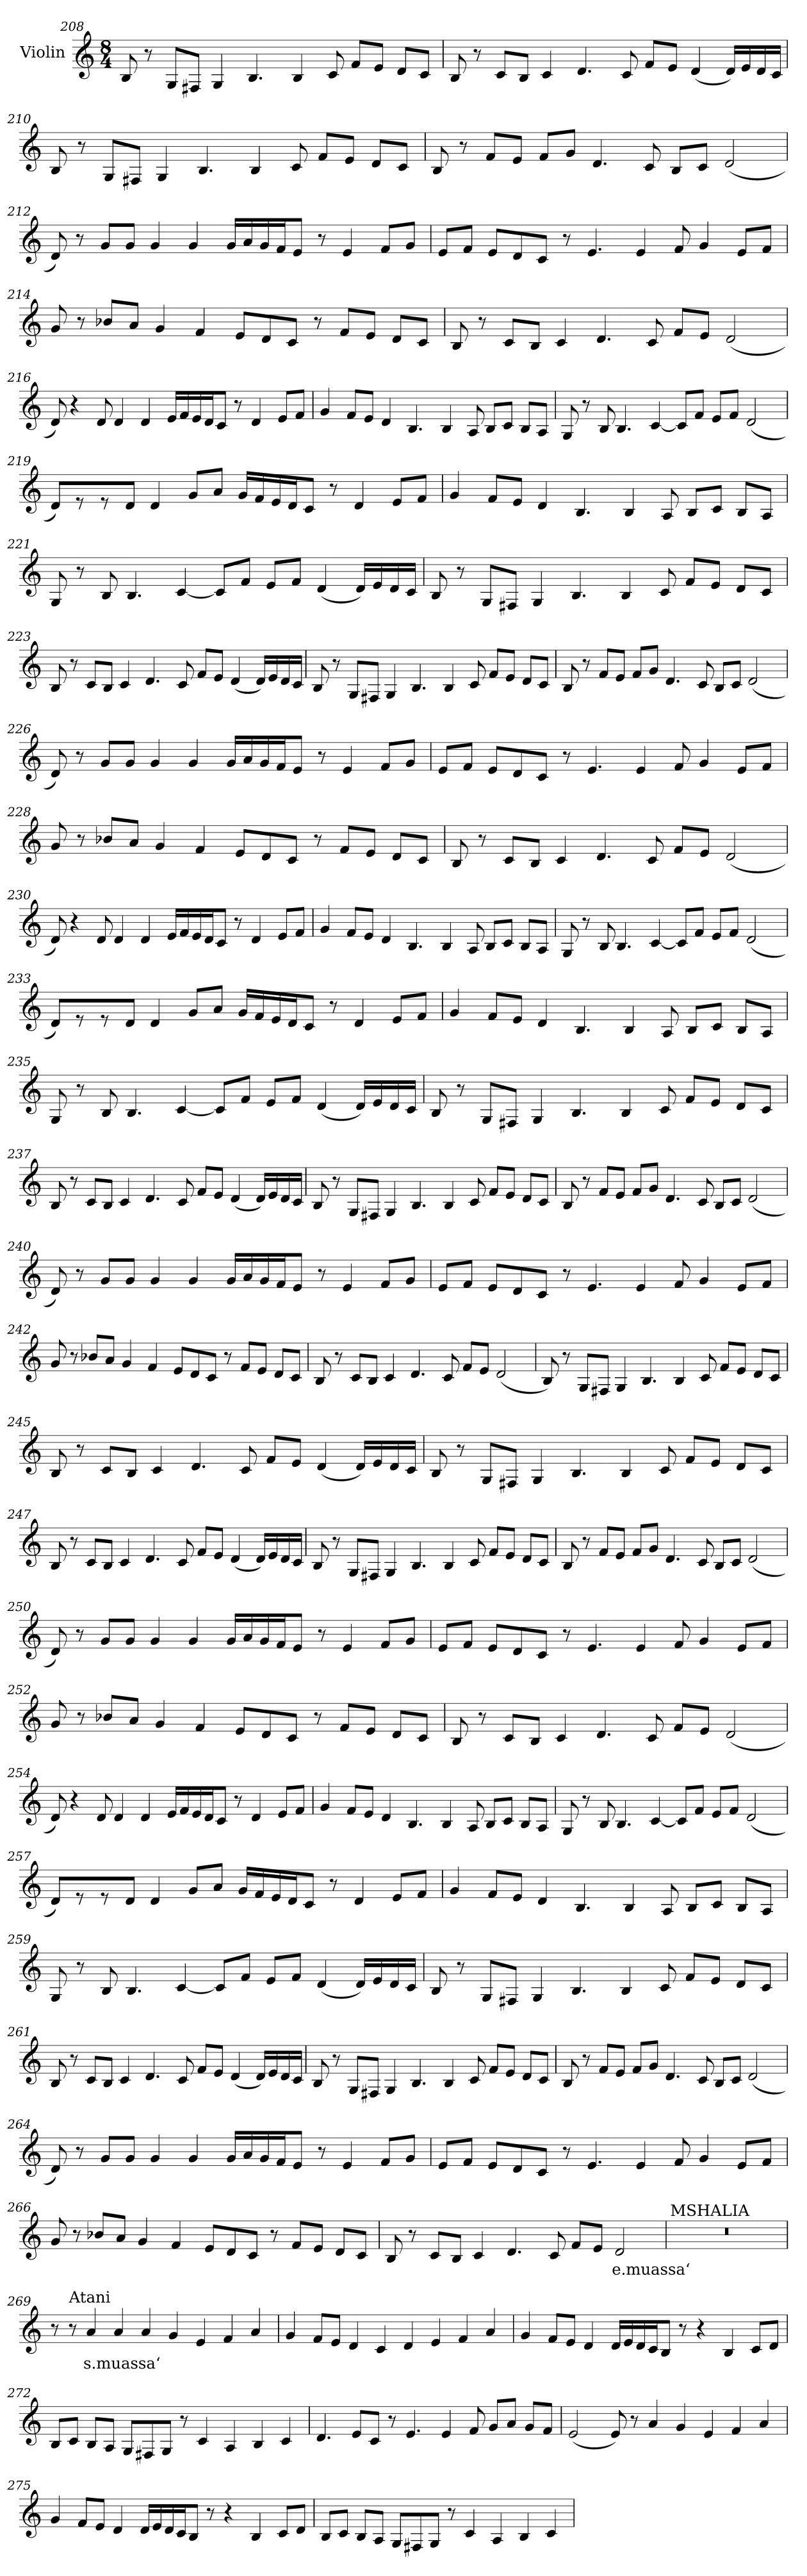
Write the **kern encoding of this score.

**kern	**text
*part1	*part1
*staff1	*staff1
*I"Violin	*
*clefG2	*
*k[]	*
*M8/4	*
=208	=208
8B/	.
8r	.
8G/L	.
8F#X/J	.
4G/	.
4.B/	.
4B/	.
8c/	.
8f/L	.
8e/J	.
8d/L	.
8c/J	.
!!LO:LB:g=z
=209	=209
8B/	.
8r	.
8c/L	.
8B/J	.
4c/	.
4.d/	.
8c/	.
8f/L	.
8e/J	.
(<4d/	.
16d/LL)	.
16e/	.
16d/	.
16c/JJ	.
=210	=210
8B/	.
8r	.
8G/L	.
8F#X/J	.
4G/	.
4.B/	.
4B/	.
8c/	.
8f/L	.
8e/J	.
8d/L	.
8c/J	.
!!LO:LB:g=z
=211	=211
8B/	.
8r	.
8f/L	.
8e/J	.
8f/L	.
8g/J	.
4.d/	.
8c/	.
8B/L	.
8c/J	.
(<2d/	.
=212	=212
8d/)	.
8r	.
8g/L	.
8g/J	.
4g/	.
4g/	.
16g/LL	.
16a/	.
16g/	.
16f/J	.
8e/J	.
8r	.
4e/	.
8f/L	.
8g/J	.
!!LO:LB:g=z
=213	=213
8e/L	.
8f/J	.
8e/L	.
8d/	.
8c/J	.
8r	.
4.e/	.
4e/	.
8f/	.
4g/	.
8e/L	.
8f/J	.
=214	=214
8g/	.
8r	.
8b-X/L	.
8a/J	.
4g/	.
4f/	.
8e/L	.
8d/	.
8c/J	.
8r	.
8f/L	.
8e/J	.
8d/L	.
8c/J	.
!!LO:LB:g=z
=215	=215
8B/	.
8r	.
8c/L	.
8B/J	.
4c/	.
4.d/	.
8c/	.
8f/L	.
8e/J	.
(<2d/	.
=216	=216
8d/)	.
4r	.
8d/	.
4d/	.
4d/	.
16e/LL	.
16f/	.
16e/	.
16d/J	.
8c/J	.
8r	.
4d/	.
8e/L	.
8f/J	.
!!LO:LB:g=z
=217	=217
4g/	.
8f/L	.
8e/J	.
4d/	.
4.B/	.
4B/	.
8A/	.
8B/L	.
8c/J	.
8B/L	.
8A/J	.
=218	=218
8G/	.
8r	.
8B/	.
4.B/	.
[4c/	.
8c/L]	.
8f/J	.
8e/L	.
8f/J	.
(<2d/	.
!!LO:LB:g=z
=219	=219
8d/L)	.
8r	.
8r	.
8d/J	.
4d/	.
8g/L	.
8a/J	.
16g/LL	.
16f/	.
16e/	.
16d/J	.
8c/J	.
8r	.
4d/	.
8e/L	.
8f/J	.
=220	=220
4g/	.
8f/L	.
8e/J	.
4d/	.
4.B/	.
4B/	.
8A/	.
8B/L	.
8c/J	.
8B/L	.
8A/J	.
!!LO:PB:g=z
=221	=221
8G/	.
8r	.
8B/	.
4.B/	.
[4c/	.
8c/L]	.
8f/J	.
8e/L	.
8f/J	.
(<4d/	.
16d/LL)	.
16e/	.
16d/	.
16c/JJ	.
=222	=222
8B/	.
8r	.
8G/L	.
8F#X/J	.
4G/	.
4.B/	.
4B/	.
8c/	.
8f/L	.
8e/J	.
8d/L	.
8c/J	.
!!LO:LB:g=z
=223	=223
8B/	.
8r	.
8c/L	.
8B/J	.
4c/	.
4.d/	.
8c/	.
8f/L	.
8e/J	.
(<4d/	.
16d/LL)	.
16e/	.
16d/	.
16c/JJ	.
=224	=224
8B/	.
8r	.
8G/L	.
8F#X/J	.
4G/	.
4.B/	.
4B/	.
8c/	.
8f/L	.
8e/J	.
8d/L	.
8c/J	.
!!LO:LB:g=z
=225	=225
8B/	.
8r	.
8f/L	.
8e/J	.
8f/L	.
8g/J	.
4.d/	.
8c/	.
8B/L	.
8c/J	.
(<2d/	.
=226	=226
8d/)	.
8r	.
8g/L	.
8g/J	.
4g/	.
4g/	.
16g/LL	.
16a/	.
16g/	.
16f/J	.
8e/J	.
8r	.
4e/	.
8f/L	.
8g/J	.
!!LO:LB:g=z
=227	=227
8e/L	.
8f/J	.
8e/L	.
8d/	.
8c/J	.
8r	.
4.e/	.
4e/	.
8f/	.
4g/	.
8e/L	.
8f/J	.
=228	=228
8g/	.
8r	.
8b-X/L	.
8a/J	.
4g/	.
4f/	.
8e/L	.
8d/	.
8c/J	.
8r	.
8f/L	.
8e/J	.
8d/L	.
8c/J	.
!!LO:LB:g=z
=229	=229
8B/	.
8r	.
8c/L	.
8B/J	.
4c/	.
4.d/	.
8c/	.
8f/L	.
8e/J	.
(<2d/	.
=230	=230
8d/)	.
4r	.
8d/	.
4d/	.
4d/	.
16e/LL	.
16f/	.
16e/	.
16d/J	.
8c/J	.
8r	.
4d/	.
8e/L	.
8f/J	.
!!LO:LB:g=z
=231	=231
4g/	.
8f/L	.
8e/J	.
4d/	.
4.B/	.
4B/	.
8A/	.
8B/L	.
8c/J	.
8B/L	.
8A/J	.
=232	=232
8G/	.
8r	.
8B/	.
4.B/	.
[4c/	.
8c/L]	.
8f/J	.
8e/L	.
8f/J	.
(<2d/	.
!!LO:LB:g=z
=233	=233
8d/L)	.
8r	.
8r	.
8d/J	.
4d/	.
8g/L	.
8a/J	.
16g/LL	.
16f/	.
16e/	.
16d/J	.
8c/J	.
8r	.
4d/	.
8e/L	.
8f/J	.
=234	=234
4g/	.
8f/L	.
8e/J	.
4d/	.
4.B/	.
4B/	.
8A/	.
8B/L	.
8c/J	.
8B/L	.
8A/J	.
!!LO:LB:g=z
=235	=235
8G/	.
8r	.
8B/	.
4.B/	.
[4c/	.
8c/L]	.
8f/J	.
8e/L	.
8f/J	.
(<4d/	.
16d/LL)	.
16e/	.
16d/	.
16c/JJ	.
=236	=236
8B/	.
8r	.
8G/L	.
8F#X/J	.
4G/	.
4.B/	.
4B/	.
8c/	.
8f/L	.
8e/J	.
8d/L	.
8c/J	.
!!LO:PB:g=z
=237	=237
8B/	.
8r	.
8c/L	.
8B/J	.
4c/	.
4.d/	.
8c/	.
8f/L	.
8e/J	.
(<4d/	.
16d/LL)	.
16e/	.
16d/	.
16c/JJ	.
=238	=238
8B/	.
8r	.
8G/L	.
8F#X/J	.
4G/	.
4.B/	.
4B/	.
8c/	.
8f/L	.
8e/J	.
8d/L	.
8c/J	.
!!LO:LB:g=z
=239	=239
8B/	.
8r	.
8f/L	.
8e/J	.
8f/L	.
8g/J	.
4.d/	.
8c/	.
8B/L	.
8c/J	.
(<2d/	.
=240	=240
8d/)	.
8r	.
8g/L	.
8g/J	.
4g/	.
4g/	.
16g/LL	.
16a/	.
16g/	.
16f/J	.
8e/J	.
8r	.
4e/	.
8f/L	.
8g/J	.
!!LO:LB:g=z
=241	=241
8e/L	.
8f/J	.
8e/L	.
8d/	.
8c/J	.
8r	.
4.e/	.
4e/	.
8f/	.
4g/	.
8e/L	.
8f/J	.
=242	=242
8g/	.
8r	.
8b-X/L	.
8a/J	.
4g/	.
4f/	.
8e/L	.
8d/	.
8c/J	.
8r	.
8f/L	.
8e/J	.
8d/L	.
8c/J	.
!!LO:LB:g=z
=243	=243
8B/	.
8r	.
8c/L	.
8B/J	.
4c/	.
4.d/	.
8c/	.
8f/L	.
8e/J	.
(<2d/	.
=244	=244
8B/)	.
8r	.
8G/L	.
8F#X/J	.
4G/	.
4.B/	.
4B/	.
8c/	.
8f/L	.
8e/J	.
8d/L	.
8c/J	.
!!LO:LB:g=z
=245	=245
8B/	.
8r	.
8c/L	.
8B/J	.
4c/	.
4.d/	.
8c/	.
8f/L	.
8e/J	.
(<4d/	.
16d/LL)	.
16e/	.
16d/	.
16c/JJ	.
=246	=246
8B/	.
8r	.
8G/L	.
8F#X/J	.
4G/	.
4.B/	.
4B/	.
8c/	.
8f/L	.
8e/J	.
8d/L	.
8c/J	.
!!LO:LB:g=z
=247	=247
8B/	.
8r	.
8c/L	.
8B/J	.
4c/	.
4.d/	.
8c/	.
8f/L	.
8e/J	.
(<4d/	.
16d/LL)	.
16e/	.
16d/	.
16c/JJ	.
=248	=248
8B/	.
8r	.
8G/L	.
8F#X/J	.
4G/	.
4.B/	.
4B/	.
8c/	.
8f/L	.
8e/J	.
8d/L	.
8c/J	.
!!LO:LB:g=z
=249	=249
8B/	.
8r	.
8f/L	.
8e/J	.
8f/L	.
8g/J	.
4.d/	.
8c/	.
8B/L	.
8c/J	.
(<2d/	.
=250	=250
8d/)	.
8r	.
8g/L	.
8g/J	.
4g/	.
4g/	.
16g/LL	.
16a/	.
16g/	.
16f/J	.
8e/J	.
8r	.
4e/	.
8f/L	.
8g/J	.
!!LO:LB:g=z
=251	=251
8e/L	.
8f/J	.
8e/L	.
8d/	.
8c/J	.
8r	.
4.e/	.
4e/	.
8f/	.
4g/	.
8e/L	.
8f/J	.
=252	=252
8g/	.
8r	.
8b-X/L	.
8a/J	.
4g/	.
4f/	.
8e/L	.
8d/	.
8c/J	.
8r	.
8f/L	.
8e/J	.
8d/L	.
8c/J	.
!!LO:PB:g=z
=253	=253
8B/	.
8r	.
8c/L	.
8B/J	.
4c/	.
4.d/	.
8c/	.
8f/L	.
8e/J	.
(<2d/	.
=254	=254
8d/)	.
4r	.
8d/	.
4d/	.
4d/	.
16e/LL	.
16f/	.
16e/	.
16d/J	.
8c/J	.
8r	.
4d/	.
8e/L	.
8f/J	.
!!LO:LB:g=z
=255	=255
4g/	.
8f/L	.
8e/J	.
4d/	.
4.B/	.
4B/	.
8A/	.
8B/L	.
8c/J	.
8B/L	.
8A/J	.
=256	=256
8G/	.
8r	.
8B/	.
4.B/	.
[4c/	.
8c/L]	.
8f/J	.
8e/L	.
8f/J	.
(<2d/	.
!!LO:LB:g=z
=257	=257
8d/L)	.
8r	.
8r	.
8d/J	.
4d/	.
8g/L	.
8a/J	.
16g/LL	.
16f/	.
16e/	.
16d/J	.
8c/J	.
8r	.
4d/	.
8e/L	.
8f/J	.
=258	=258
4g/	.
8f/L	.
8e/J	.
4d/	.
4.B/	.
4B/	.
8A/	.
8B/L	.
8c/J	.
8B/L	.
8A/J	.
!!LO:LB:g=z
=259	=259
8G/	.
8r	.
8B/	.
4.B/	.
[4c/	.
8c/L]	.
8f/J	.
8e/L	.
8f/J	.
(<4d/	.
16d/LL)	.
16e/	.
16d/	.
16c/JJ	.
=260	=260
8B/	.
8r	.
8G/L	.
8F#X/J	.
4G/	.
4.B/	.
4B/	.
8c/	.
8f/L	.
8e/J	.
8d/L	.
8c/J	.
!!LO:LB:g=z
=261	=261
8B/	.
8r	.
8c/L	.
8B/J	.
4c/	.
4.d/	.
8c/	.
8f/L	.
8e/J	.
(<4d/	.
16d/LL)	.
16e/	.
16d/	.
16c/JJ	.
=262	=262
8B/	.
8r	.
8G/L	.
8F#X/J	.
4G/	.
4.B/	.
4B/	.
8c/	.
8f/L	.
8e/J	.
8d/L	.
8c/J	.
!!LO:LB:g=z
=263	=263
8B/	.
8r	.
8f/L	.
8e/J	.
8f/L	.
8g/J	.
4.d/	.
8c/	.
8B/L	.
8c/J	.
(<2d/	.
=264	=264
8d/)	.
8r	.
8g/L	.
8g/J	.
4g/	.
4g/	.
16g/LL	.
16a/	.
16g/	.
16f/J	.
8e/J	.
8r	.
4e/	.
8f/L	.
8g/J	.
!!LO:LB:g=z
=265	=265
8e/L	.
8f/J	.
8e/L	.
8d/	.
8c/J	.
8r	.
4.e/	.
4e/	.
8f/	.
4g/	.
8e/L	.
8f/J	.
=266	=266
8g/	.
8r	.
8b-X/L	.
8a/J	.
4g/	.
4f/	.
8e/L	.
8d/	.
8c/J	.
8r	.
8f/L	.
8e/J	.
8d/L	.
8c/J	.
!!LO:LB:g=z
=267	=267
8B/	.
8r	.
8c/L	.
8B/J	.
4c/	.
4.d/	.
8c/	.
8f/L	.
8e/J	.
!	!LO:LY:b
2d/	e.muassa‘
=268	=268
!LO:TX:a:t=MSHALIA	!
0r	.
=269	=269
*MM80	*
8r	.
!LO:TX:a:t=Atani	!
8r	.
!	!LO:LY:b
4a/	s.muassa‘
4a/	.
4a/	.
4g/	.
4e/	.
4f/	.
4a/	.
!!LO:PB:g=z
=270	=270
4g/	.
8f/L	.
8e/J	.
4d/	.
4c/	.
4d/	.
4e/	.
4f/	.
4a/	.
=271	=271
4g/	.
8f/L	.
8e/J	.
4d/	.
16d/LL	.
16e/	.
16d/	.
16c/J	.
8B/J	.
8r	.
4r	.
4B/	.
8c/L	.
8d/J	.
!!LO:LB:g=z
=272	=272
8B/L	.
8c/J	.
8B/L	.
8A/J	.
8G/L	.
8F#X/	.
8G/J	.
8r	.
4c/	.
4A/	.
4B/	.
4c/	.
=273	=273
4.d/	.
8e/L	.
8c/J	.
8r	.
4.e/	.
4e/	.
8f/	.
8g/L	.
8a/J	.
8g/L	.
8f/J	.
!!LO:LB:g=z
=274	=274
(<2e/	.
8e/)	.
8r	.
4a/	.
4g/	.
4e/	.
4f/	.
4a/	.
=275	=275
4g/	.
8f/L	.
8e/J	.
4d/	.
16d/LL	.
16e/	.
16d/	.
16c/J	.
8B/J	.
8r	.
4r	.
4B/	.
8c/L	.
8d/J	.
!!LO:LB:g=z
=276	=276
8B/L	.
8c/J	.
8B/L	.
8A/J	.
8G/L	.
8F#X/	.
8G/J	.
8r	.
4c/	.
4A/	.
4B/	.
4c/	.
=	=
*-	*-
